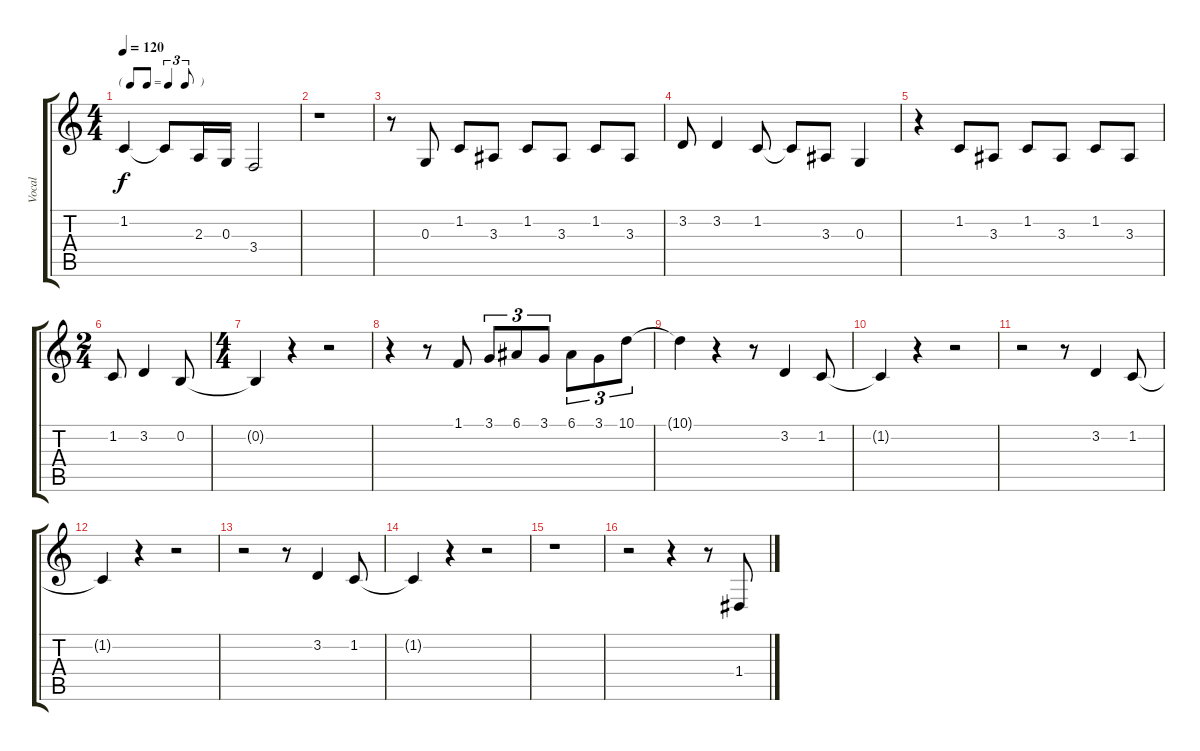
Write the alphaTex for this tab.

\track ("Vocal" "Vocal") {instrument synthvoice}
\staff {score tabs}
\tuning (E4 B3 G3 D3 A2 E2) {hide}
\ts (4 4)
\tf triplet8th
\tempo 120
\clef g2
\ks c
1.2.4{dy f} 1.2{t}.8 2.3.16 0.3.16 3.4.2 |
r.1 |
r.8 0.3.8 1.2.8 3.3.8 1.2.8 3.3.8 1.2.8 3.3.8 |
3.2.8 3.2.4 1.2.8 1.2{t}.8 3.3.8 0.3.4 |
r.4 1.2.8 3.3.8 1.2.8 3.3.8 1.2.8 3.3.8 |
\ts (2 4)
1.2.8 3.2.4 0.2.8 |
\ts (4 4)
0.2{t}.4 r.4 r.2 |
r.4 r.8 1.1.8 3.1.8{tu (3 2)} 6.1.8{tu (3 2)} 3.1.8{tu (3 2)} 6.1.8{tu (3 2)} 3.1.8{tu (3 2)} 10.1.8{tu (3 2)} |
10.1{t}.4 r.4 r.8 3.2.4 1.2.8 |
1.2{t}.4 r.4 r.2 |
r.2 r.8 3.2.4 1.2.8 |
1.2{t}.4 r.4 r.2 |
r.2 r.8 3.2.4 1.2.8 |
1.2{t}.4 r.4 r.2 |
r.1 |
r.2 r.4 r.8 1.4.8
